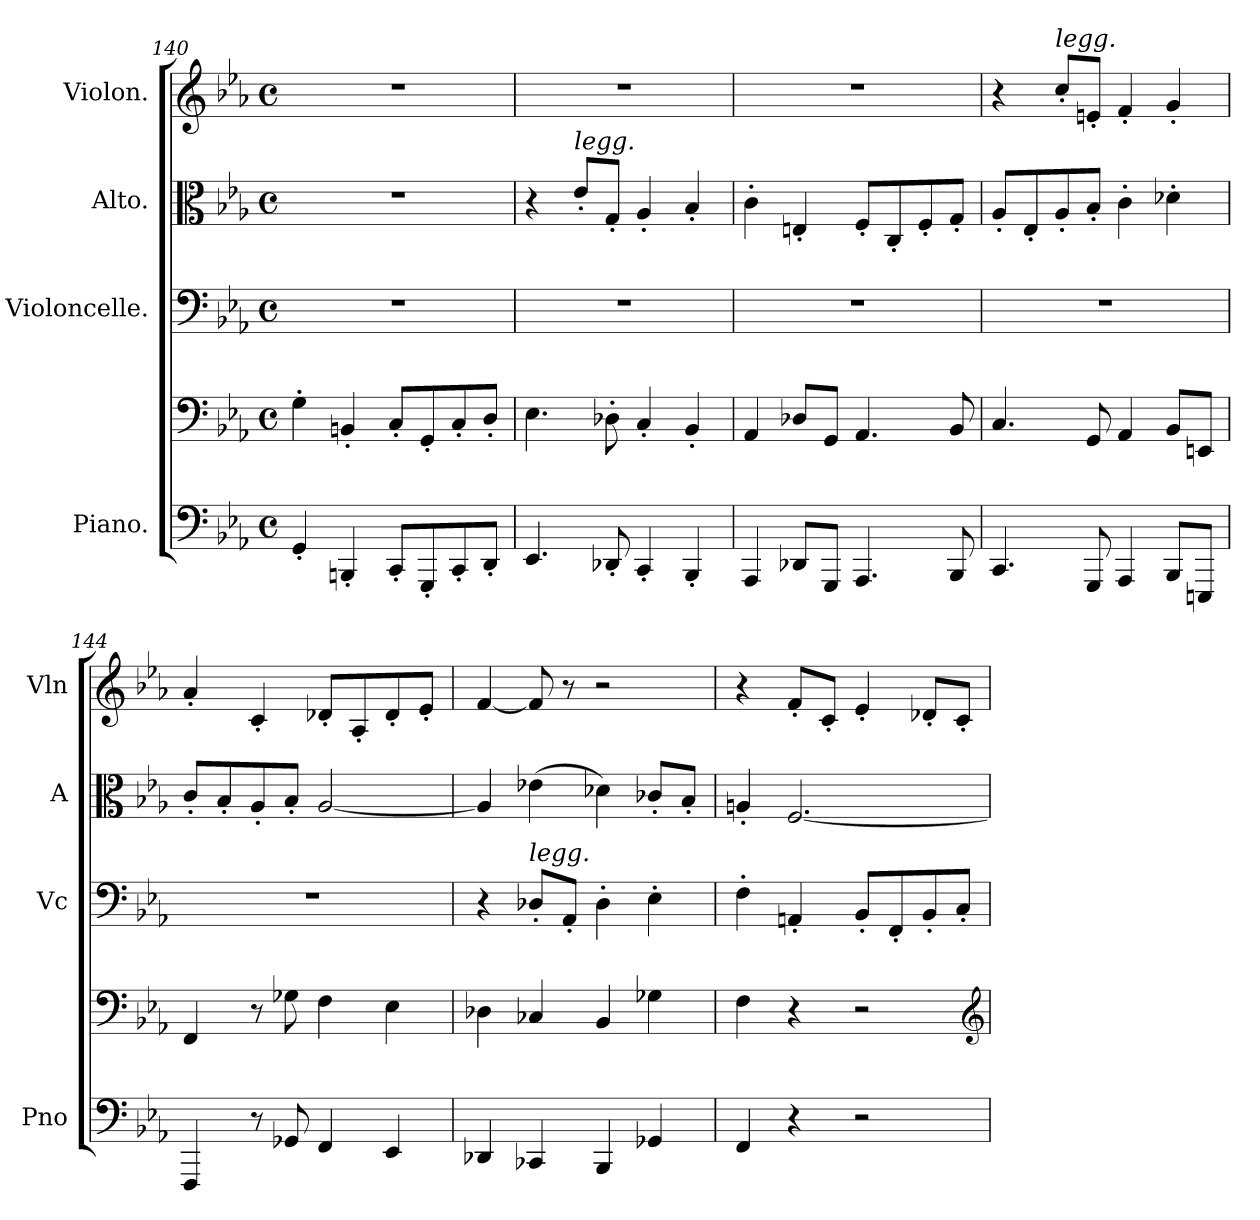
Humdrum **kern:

**kern	**kern	**kern	**kern	**kern
*part4	*part4	*part3	*part2	*part1
*staff5	*staff4	*staff3	*staff2	*staff1
*I"Piano.	*	*I"Violoncelle.	*I"Alto.	*I"Violon.
*I'Pno	*	*I'Vc	*I'A	*I'Vln
*clefF4	*clefF4	*clefF4	*clefC3	*clefG2
*k[b-e-a-]	*k[b-e-a-]	*k[b-e-a-]	*k[b-e-a-]	*k[b-e-a-]
*c:	*c:	*c:	*c:	*c:
*M4/4	*M4/4	*M4/4	*M4/4	*M4/4
*met(c)	*met(c)	*met(c)	*met(c)	*met(c)
=140	=140	=140	=140	=140
4GG'/	4G'\	1r	1r	1r
4BBBn'/	4BBn'/	.	.	.
8CC'/L	8C'/L	.	.	.
8GGG'/	8GG'/	.	.	.
8CC'/	8C'/	.	.	.
8DD'/J	8D'/J	.	.	.
=141	=141	=141	=141	=141
4.EE-/	4.E-\	1r	4r	1r
!	!	!	!LO:TX:a:i:t=legg.	!
.	.	.	8e-'/L	.
8DD-X'/	8D-X'\	.	8G'/J	.
4CC'/	4C'/	.	4A-'/	.
4BBB-'/	4BB-'/	.	4B-'/	.
=142	=142	=142	=142	=142
4AAA-/	4AA-/	1r	4c'\	1r
8DD-X/L	8D-X/L	.	4En'/	.
8GGG/J	8GG/J	.	.	.
4.AAA-/	4.AA-/	.	8F'/L	.
.	.	.	8C'/	.
.	.	.	8F'/	.
8BBB-/	8BB-/	.	8G'/J	.
=143	=143	=143	=143	=143
4.CC/	4.C/	1r	8A-'/L	4r
.	.	.	8E-'/	.
!	!	!	!	!LO:TX:a:i:t=legg.
.	.	.	8A-'/	8cc'/L
8GGG/	8GG/	.	8B-'/J	8en'/J
4AAA-/	4AA-/	.	4c'\	4f'/
8BBB-/L	8BB-/L	.	4d-X'\	4g'/
8EEEn/J	8EEn/J	.	.	.
=144	=144	=144	=144	=144
4FFF/	4FF/	1r	8c'/L	4a-'/
.	.	.	8B-'/	.
8r	8r	.	8A-'/	4c'/
8GG-X/	8G-X\	.	8B-'/J	.
4FF/	4F\	.	[2A-/	8d-X'/L
.	.	.	.	8A-'/
4EE-/	4E-\	.	.	8d-'/
.	.	.	.	8e-'/J
=145	=145	=145	=145	=145
4DD-X/	4D-X\	4r	4A-/]	[4f/
!	!	!LO:TX:a:i:t=legg.	!	!
4CC-X/	4C-X/	8D-X'/L	(4e-X\	8f/]
.	.	8AA-'/J	.	8r
4BBB-/	4BB-/	4D-'\	4d-X\)	2r
4GG-X/	4G-X\	4E-'\	8c-X'/L	.
.	.	.	8B-'/J	.
=146	=146	=146	=146	=146
4FF/	4F\	4F'\	4An'/	4r
4r	4r	4AAn'/	[2.F/	8f'/L
.	.	.	.	8c'/J
2r	2r	8BB-'/L	.	4e-'/
.	.	8FF'/	.	.
.	.	8BB-'/	.	8d-X'/L
.	.	8C'/J	.	8c'/J
*	*clefG2	*	*	*
=	=	=	=	=
*-	*-	*-	*-	*-
